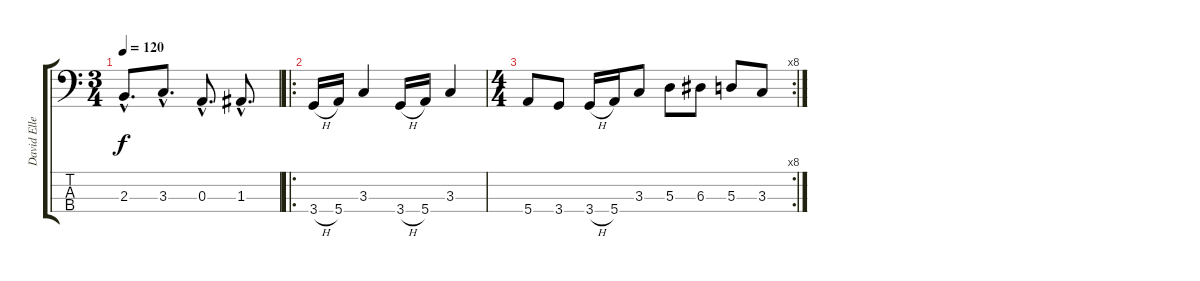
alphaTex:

\track ("David Ellefsson" "David Elle") {instrument electricbassfinger}
\staff {score tabs}
\tuning (G2 D2 A1 E1) {hide}
\ts (3 4)
\tempo 120
\clef f4
\ks c
2.3{hac}.8{d dy f} 3.3{hac}.8{d} 0.3{hac}.8{d} 1.3{hac}.8{d} |
\ro
3.4{h}.16 5.4.16 3.3.4 3.4{h}.16 5.4.16 3.3.4 |
\rc 8
\ts (4 4)
5.4.8{txt ""} 3.4.8 3.4{h}.16 5.4.16 3.3.8 5.3.8 6.3.8 5.3.8 3.3.8
